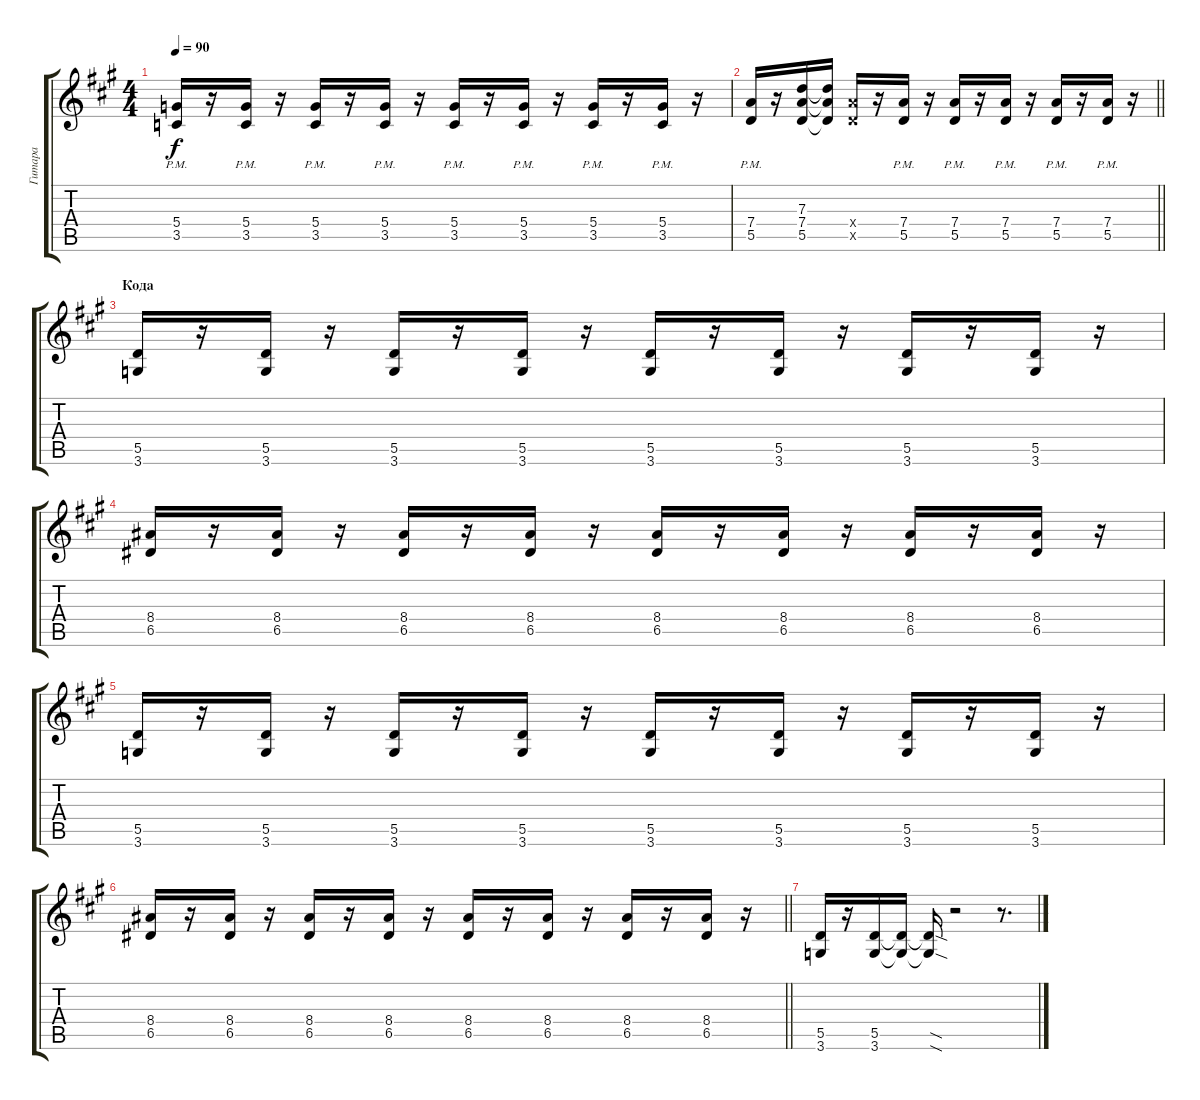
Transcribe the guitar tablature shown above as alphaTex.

\track ("Гитара" "Гитара") {instrument distortionguitar}
\staff {score tabs}
\tuning (E4 B3 G3 D3 A2 E2) {hide}
\ts (4 4)
\tempo 90
\clef g2
\ks f#minor
(5.4{pm} 3.5{pm}).16{dy f} r.16 (5.4{pm} 3.5{pm}).16 r.16 (5.4{pm} 3.5{pm}).16 r.16 (5.4{pm} 3.5{pm}).16 r.16 (5.4{pm} 3.5{pm}).16 r.16 (5.4{pm} 3.5{pm}).16 r.16 (5.4{pm} 3.5{pm}).16 r.16 (5.4{pm} 3.5{pm}).16 r.16 |
\barLineRight lightlight
(7.4{pm} 5.5{pm}).16 r.16 (7.3 7.4 5.5).16 (7.3{t} 7.4{t} 5.5{t}).16 (7.4{x} 5.5{x}).16 r.16 (7.4{pm} 5.5{pm}).16 r.16 (7.4{pm} 5.5{pm}).16 r.16 (7.4{pm} 5.5{pm}).16 r.16 (7.4{pm} 5.5{pm}).16 r.16 (7.4{pm} 5.5{pm}).16 r.16 |
\section ("" "Кода")
(5.5 3.6).16 r.16 (5.5 3.6).16 r.16 (5.5 3.6).16 r.16 (5.5 3.6).16 r.16 (5.5 3.6).16 r.16 (5.5 3.6).16 r.16 (5.5 3.6).16 r.16 (5.5 3.6).16 r.16 |
(8.4 6.5).16 r.16 (8.4 6.5).16 r.16 (8.4 6.5).16 r.16 (8.4 6.5).16 r.16 (8.4 6.5).16 r.16 (8.4 6.5).16 r.16 (8.4 6.5).16 r.16 (8.4 6.5).16 r.16 |
(5.5 3.6).16 r.16 (5.5 3.6).16 r.16 (5.5 3.6).16 r.16 (5.5 3.6).16 r.16 (5.5 3.6).16 r.16 (5.5 3.6).16 r.16 (5.5 3.6).16 r.16 (5.5 3.6).16 r.16 |
\barLineRight lightlight
(8.4 6.5).16 r.16 (8.4 6.5).16 r.16 (8.4 6.5).16 r.16 (8.4 6.5).16 r.16 (8.4 6.5).16 r.16 (8.4 6.5).16 r.16 (8.4 6.5).16 r.16 (8.4 6.5).16 r.16 |
\section ("" "")
(5.5 3.6).16 r.16 (5.5 3.6).16 (5.5{t} 3.6{t}).16 (5.5{sod t} 3.6{sod t}).16 r.2 r.8{d}
